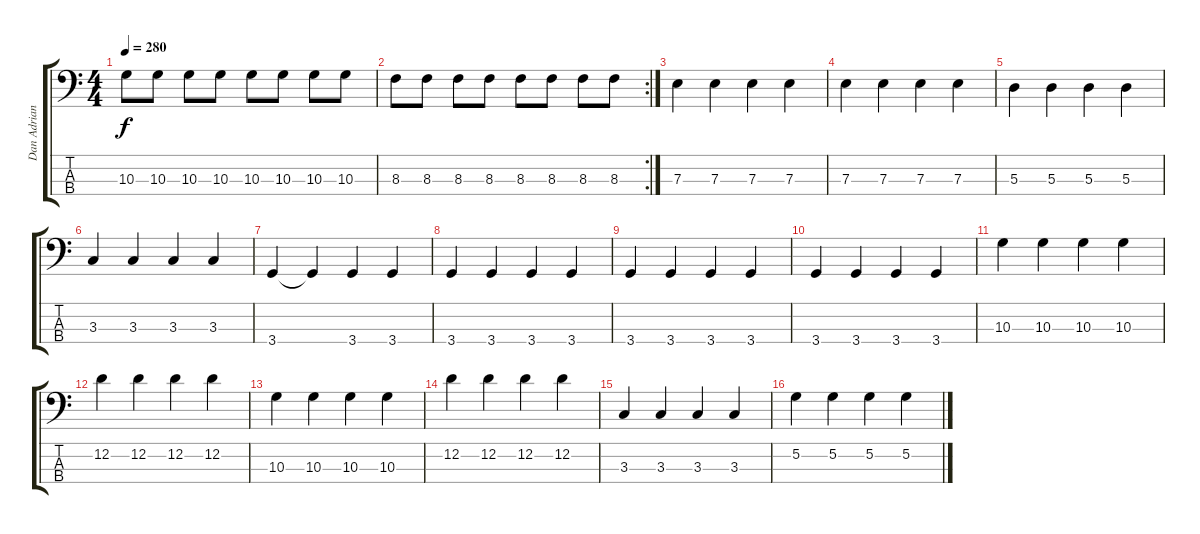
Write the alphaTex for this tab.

\track ("Dan Adriano - Bass" "Dan Adrian") {instrument electricbasspick}
\staff {score tabs}
\tuning (G2 D2 A1 E1) {hide}
\ts (4 4)
\tempo 280
\clef f4
\ks c
10.3.8{dy f} 10.3.8 10.3.8 10.3.8 10.3.8 10.3.8 10.3.8 10.3.8 |
\rc 2
8.3.8 8.3.8 8.3.8 8.3.8 8.3.8 8.3.8 8.3.8 8.3.8 |
7.3.4 7.3.4 7.3.4 7.3.4 |
7.3.4 7.3.4 7.3.4 7.3.4 |
5.3.4 5.3.4 5.3.4 5.3.4 |
3.3.4 3.3.4 3.3.4 3.3.4 |
3.4.4 3.4{t}.4 3.4.4 3.4.4 |
3.4.4 3.4.4 3.4.4 3.4.4 |
3.4.4 3.4.4 3.4.4 3.4.4 |
3.4.4 3.4.4 3.4.4 3.4.4 |
10.3.4 10.3.4 10.3.4 10.3.4 |
12.2.4 12.2.4 12.2.4 12.2.4 |
10.3.4 10.3.4 10.3.4 10.3.4 |
12.2.4 12.2.4 12.2.4 12.2.4 |
3.3.4 3.3.4 3.3.4 3.3.4 |
5.2.4 5.2.4 5.2.4 5.2.4
